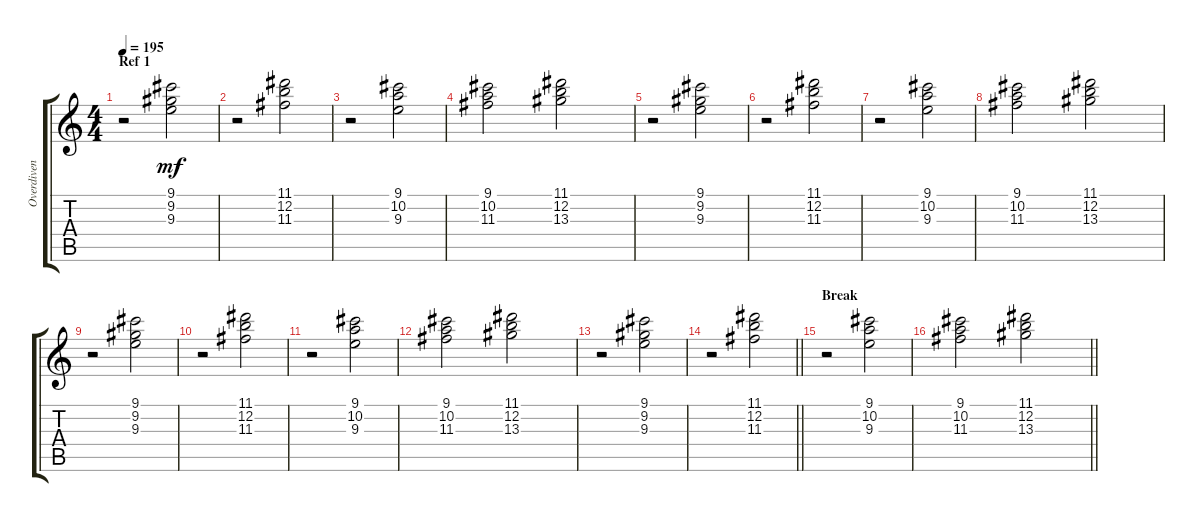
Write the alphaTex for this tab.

\track ("Overdiven Björn" "Overdiven ") {instrument overdrivenguitar}
\staff {score tabs}
\tuning (E4 B3 G3 D3 A2 E2) {hide}
\ts (4 4)
\section ("" "Ref 1")
\tempo 195
\clef g2
\ks c
r.2{dy mf} (9.1 9.2 9.3).2 |
r.2 (11.1 12.2 11.3).2 |
r.2 (9.1 10.2 9.3).2 |
(9.1 10.2 11.3).2 (11.1 12.2 13.3).2 |
r.2 (9.1 9.2 9.3).2 |
r.2 (11.1 12.2 11.3).2 |
r.2 (9.1 10.2 9.3).2 |
(9.1 10.2 11.3).2 (11.1 12.2 13.3).2 |
r.2 (9.1 9.2 9.3).2 |
r.2 (11.1 12.2 11.3).2 |
r.2 (9.1 10.2 9.3).2 |
(9.1 10.2 11.3).2 (11.1 12.2 13.3).2 |
r.2 (9.1 9.2 9.3).2 |
\barLineRight lightlight
r.2 (11.1 12.2 11.3).2 |
\section ("" "Break")
r.2 (9.1 10.2 9.3).2 |
\barLineRight lightlight
(9.1 10.2 11.3).2 (11.1 12.2 13.3).2
